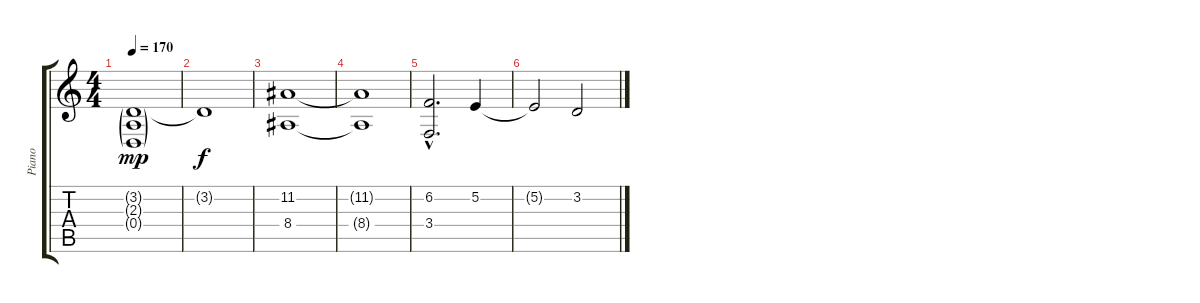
\track ("Piano" "Piano") {instrument electricgrandpiano}
\staff {score tabs}
\tuning (E4 B3 G3 D3 A2 E2) {hide}
\ts (4 4)
\tempo 170
\clef g2
\ks c
(3.2{g} 2.3{g} 0.4{g}).1{dy mp} |
3.2{t}.1{dy f} |
(11.2 8.4).1 |
(11.2{t} 8.4{t}).1 |
(6.2{hac} 3.4{hac}).2{d} 5.2.4 |
5.2{t}.2 3.2.2
